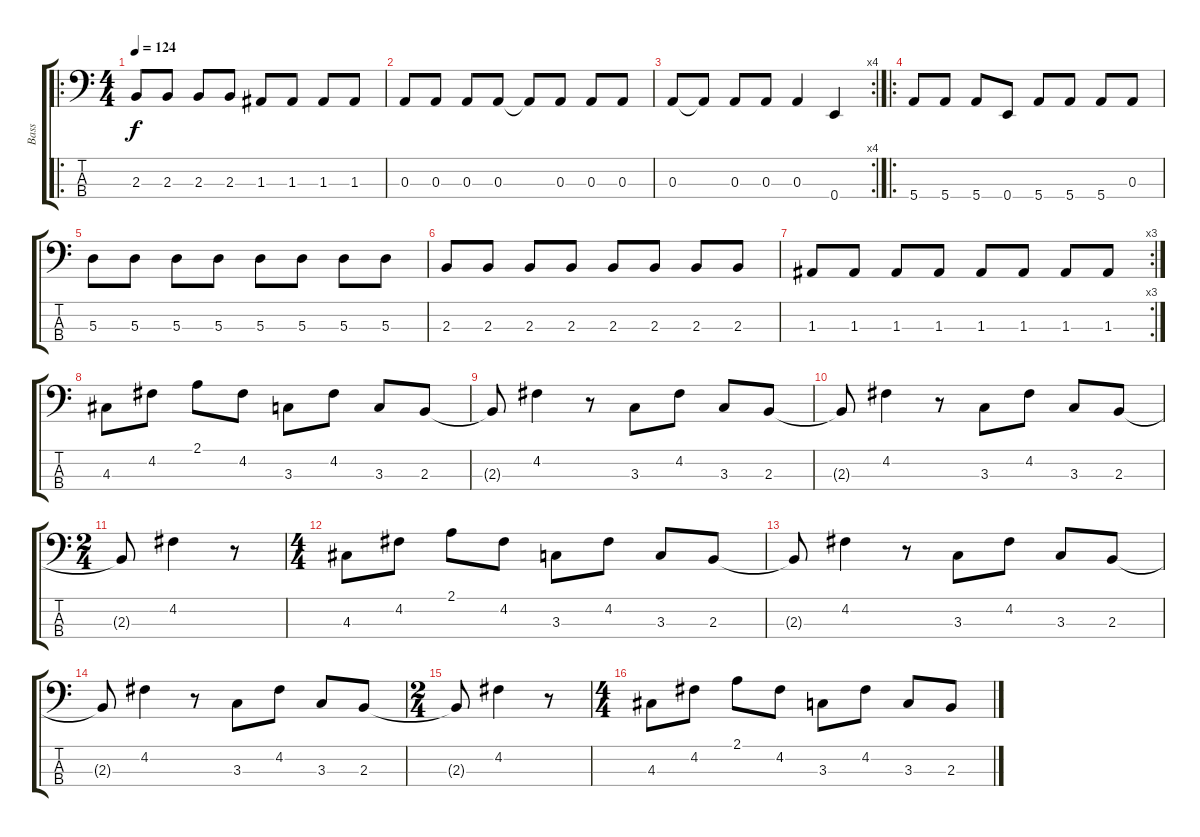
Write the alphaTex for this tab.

\track ("Bass" "Bass") {instrument electricbasspick}
\staff {score tabs}
\tuning (G2 D2 A1 E1) {hide}
\ro
\ts (4 4)
\tempo 124
\clef f4
\ks c
2.3.8{dy f} 2.3.8 2.3.8 2.3.8 1.3.8 1.3.8 1.3.8 1.3.8 |
0.3.8 0.3.8 0.3.8 0.3.8 0.3{t}.8 0.3.8 0.3.8 0.3.8 |
\rc 4
0.3.8 0.3{t}.8 0.3.8 0.3.8 0.3.4 0.4.4 |
\ro
5.4.8 5.4.8 5.4.8 0.4.8 5.4.8 5.4.8 5.4.8 0.3.8 |
5.3.8 5.3.8 5.3.8 5.3.8 5.3.8 5.3.8 5.3.8 5.3.8 |
2.3.8 2.3.8 2.3.8 2.3.8 2.3.8 2.3.8 2.3.8 2.3.8 |
\rc 3
1.3.8 1.3.8 1.3.8 1.3.8 1.3.8 1.3.8 1.3.8 1.3.8 |
4.3.8 4.2.8 2.1.8 4.2.8 3.3.8 4.2.8 3.3.8 2.3.8 |
2.3{t}.8 4.2.4 r.8 3.3.8 4.2.8 3.3.8 2.3.8 |
2.3{t}.8 4.2.4 r.8 3.3.8 4.2.8 3.3.8 2.3.8 |
\ts (2 4)
2.3{t}.8 4.2.4 r.8 |
\ts (4 4)
4.3.8 4.2.8 2.1.8 4.2.8 3.3.8 4.2.8 3.3.8 2.3.8 |
2.3{t}.8 4.2.4 r.8 3.3.8 4.2.8 3.3.8 2.3.8 |
2.3{t}.8 4.2.4 r.8 3.3.8 4.2.8 3.3.8 2.3.8 |
\ts (2 4)
2.3{t}.8 4.2.4 r.8 |
\ts (4 4)
4.3.8 4.2.8 2.1.8 4.2.8 3.3.8 4.2.8 3.3.8 2.3.8
